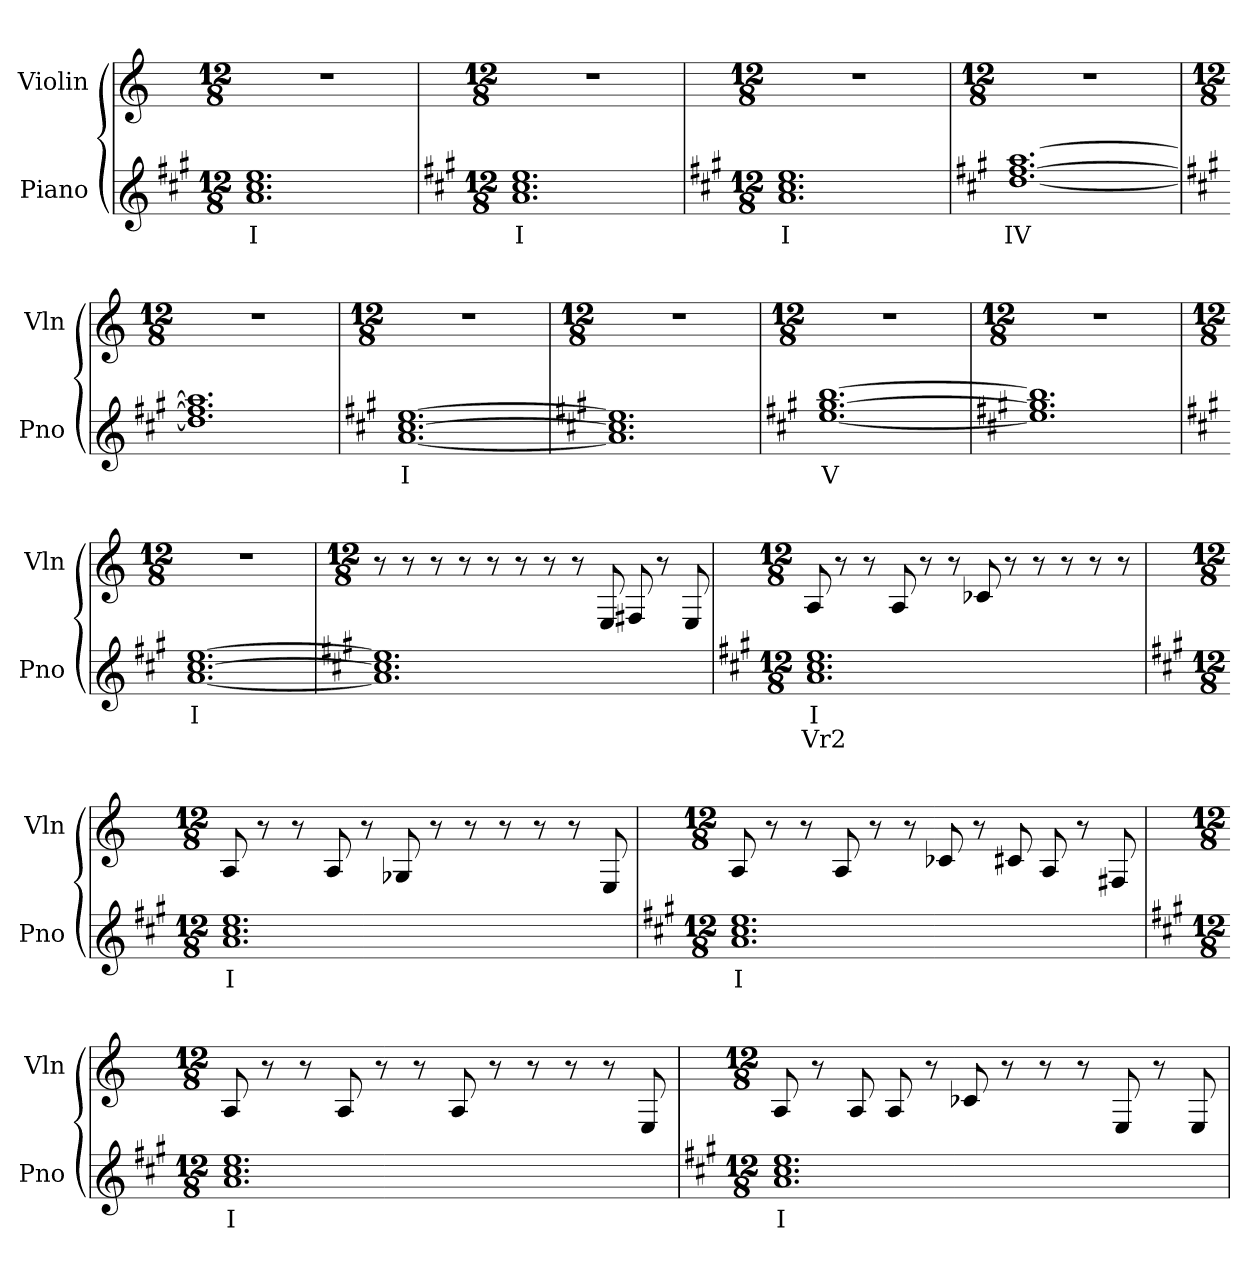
**kern	**text	**text	**kern
*part2	*part2	*part2	*part1
*staff2	*staff2	*staff2	*staff1
*I"Piano	*	*	*I"Violin
*I'Pno	*	*	*I'Vln
*k[f#c#g#]	*	*	*
*A:	*	*	*
*M12/8	*	*	*M12/8
=	=	=	=
1.a 1.cc# 1.ee	I	.	1.r
=	=	=	=
*k[f#c#g#]	*	*	*
*A:	*	*	*
*M12/8	*	*	*M12/8
1.a 1.cc# 1.ee	I	.	1.r
=	=	=	=
*k[f#c#g#]	*	*	*
*A:	*	*	*
*M12/8	*	*	*M12/8
1.a 1.cc# 1.ee	I	.	1.r
=	=	=	=
*k[f#c#g#]	*	*	*
*A:	*	*	*
*	*	*	*M12/8
[1.dd [1.ff# [1.aa	IV	.	1.r
=	=	=	=
*k[f#c#g#]	*	*	*
*A:	*	*	*
*	*	*	*M12/8
1.dd] 1.ff#] 1.aa]	.	.	1.r
=	=	=	=
*k[f#c#g#]	*	*	*
*A:	*	*	*
*	*	*	*M12/8
[1.a [1.cc# [1.ee	I	.	1.r
=	=	=	=
*k[f#c#g#]	*	*	*
*A:	*	*	*
*	*	*	*M12/8
1.a] 1.cc#] 1.ee]	.	.	1.r
=	=	=	=
*k[f#c#g#]	*	*	*
*A:	*	*	*
*	*	*	*M12/8
[1.ee [1.gg# [1.bb	V	.	1.r
=	=	=	=
*k[f#c#g#]	*	*	*
*A:	*	*	*
*	*	*	*M12/8
1.ee] 1.gg#] 1.bb]	.	.	1.r
=	=	=	=
*k[f#c#g#]	*	*	*
*A:	*	*	*
*	*	*	*M12/8
[1.a [1.cc# [1.ee	I	.	1.r
=	=	=	=
*k[f#c#g#]	*	*	*
*A:	*	*	*
*	*	*	*M12/8
1.a] 1.cc#] 1.ee]	.	.	8r
.	.	.	8r
.	.	.	8r
.	.	.	8r
.	.	.	8r
.	.	.	8r
.	.	.	8r
.	.	.	8r
.	.	.	8E
.	.	.	8F#X
.	.	.	8r
.	.	.	8E
=	=	=	=
*k[f#c#g#]	*	*	*
*A:	*	*	*
*M12/8	*	*	*M12/8
1.a 1.cc# 1.ee	I	Vr2	8A
.	.	.	8r
.	.	.	8r
.	.	.	8A
.	.	.	8r
.	.	.	8r
.	.	.	8c-X
.	.	.	8r
.	.	.	8r
.	.	.	8r
.	.	.	8r
.	.	.	8r
=	=	=	=
*k[f#c#g#]	*	*	*
*A:	*	*	*
*M12/8	*	*	*M12/8
1.a 1.cc# 1.ee	I	.	8A
.	.	.	8r
.	.	.	8r
.	.	.	8A
.	.	.	8r
.	.	.	8G-X
.	.	.	8r
.	.	.	8r
.	.	.	8r
.	.	.	8r
.	.	.	8r
.	.	.	8E
=	=	=	=
*k[f#c#g#]	*	*	*
*A:	*	*	*
*M12/8	*	*	*M12/8
1.a 1.cc# 1.ee	I	.	8A
.	.	.	8r
.	.	.	8r
.	.	.	8A
.	.	.	8r
.	.	.	8r
.	.	.	8c-X
.	.	.	8r
.	.	.	8c#X
.	.	.	8A
.	.	.	8r
.	.	.	8F#X
=	=	=	=
*k[f#c#g#]	*	*	*
*A:	*	*	*
*M12/8	*	*	*M12/8
1.a 1.cc# 1.ee	I	.	8A
.	.	.	8r
.	.	.	8r
.	.	.	8A
.	.	.	8r
.	.	.	8r
.	.	.	8A
.	.	.	8r
.	.	.	8r
.	.	.	8r
.	.	.	8r
.	.	.	8E
=	=	=	=
*k[f#c#g#]	*	*	*
*A:	*	*	*
*M12/8	*	*	*M12/8
1.a 1.cc# 1.ee	I	.	8A
.	.	.	8r
.	.	.	8A
.	.	.	8A
.	.	.	8r
.	.	.	8c-X
.	.	.	8r
.	.	.	8r
.	.	.	8r
.	.	.	8E
.	.	.	8r
.	.	.	8E
=	=	=	=
*-	*-	*-	*-
